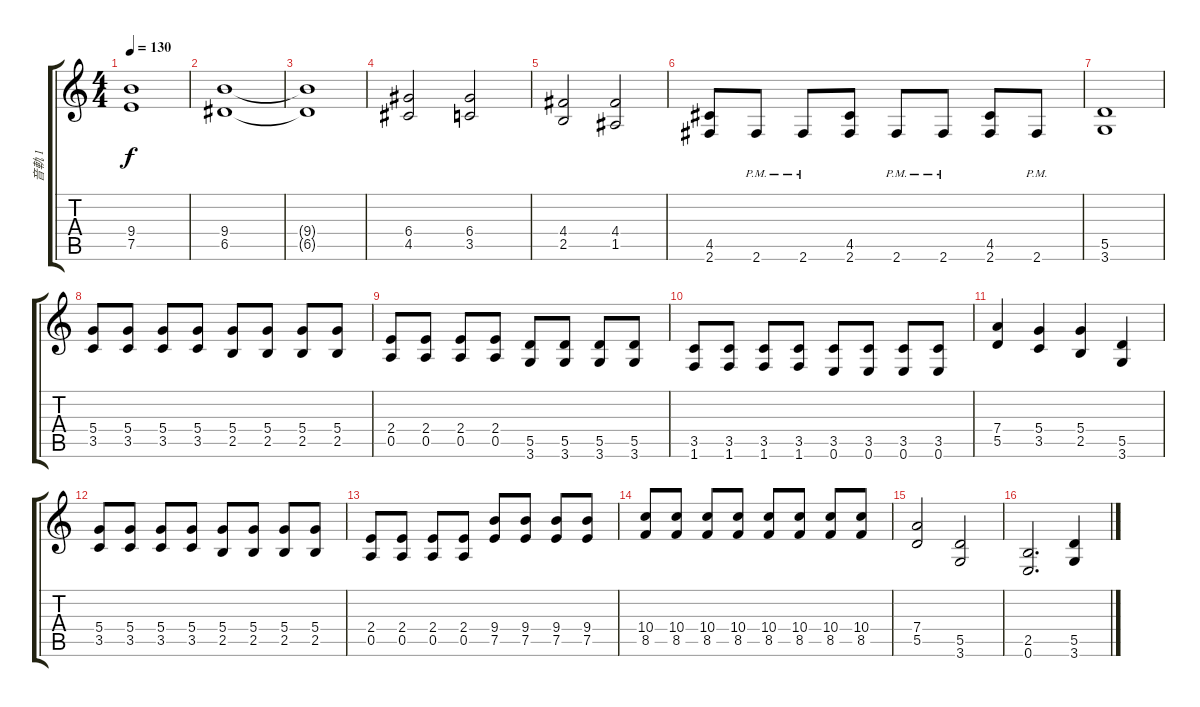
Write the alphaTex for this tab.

\track ("音軌 1" "音軌 1") {instrument overdrivenguitar}
\staff {score tabs}
\tuning (E4 B3 G3 D3 A2 E2) {hide}
\ts (4 4)
\tempo 130
\clef g2
\ks c
(9.4{t} 7.5{t}).1{dy f} |
(9.4 6.5).1 |
(9.4{t} 6.5{t}).1 |
(6.4 4.5).2 (6.4 3.5).2 |
(4.4 2.5).2 (4.4 1.5).2 |
(4.5 2.6).8 2.6{pm}.8 2.6{pm}.8 (4.5 2.6).8 2.6{pm}.8 2.6{pm}.8 (4.5 2.6).8 2.6{pm}.8 |
(5.5 3.6).1 |
(5.4 3.5).8 (5.4 3.5).8 (5.4 3.5).8 (5.4 3.5).8 (5.4 2.5).8 (5.4 2.5).8 (5.4 2.5).8 (5.4 2.5).8 |
(2.4 0.5).8 (2.4 0.5).8 (2.4 0.5).8 (2.4 0.5).8 (5.5 3.6).8 (5.5 3.6).8 (5.5 3.6).8 (5.5 3.6).8 |
(3.5 1.6).8 (3.5 1.6).8 (3.5 1.6).8 (3.5 1.6).8 (3.5 0.6).8 (3.5 0.6).8 (3.5 0.6).8 (3.5 0.6).8 |
(7.4 5.5).4 (5.4 3.5).4 (5.4 2.5).4 (5.5 3.6).4 |
(5.4 3.5).8 (5.4 3.5).8 (5.4 3.5).8 (5.4 3.5).8 (5.4 2.5).8 (5.4 2.5).8 (5.4 2.5).8 (5.4 2.5).8 |
(2.4 0.5).8 (2.4 0.5).8 (2.4 0.5).8 (2.4 0.5).8 (9.4 7.5).8 (9.4 7.5).8 (9.4 7.5).8 (9.4 7.5).8 |
(10.4 8.5).8 (10.4 8.5).8 (10.4 8.5).8 (10.4 8.5).8 (10.4 8.5).8 (10.4 8.5).8 (10.4 8.5).8 (10.4 8.5).8 |
(7.4 5.5).2 (5.5 3.6).2 |
(2.5 0.6).2{d} (5.5 3.6).4
